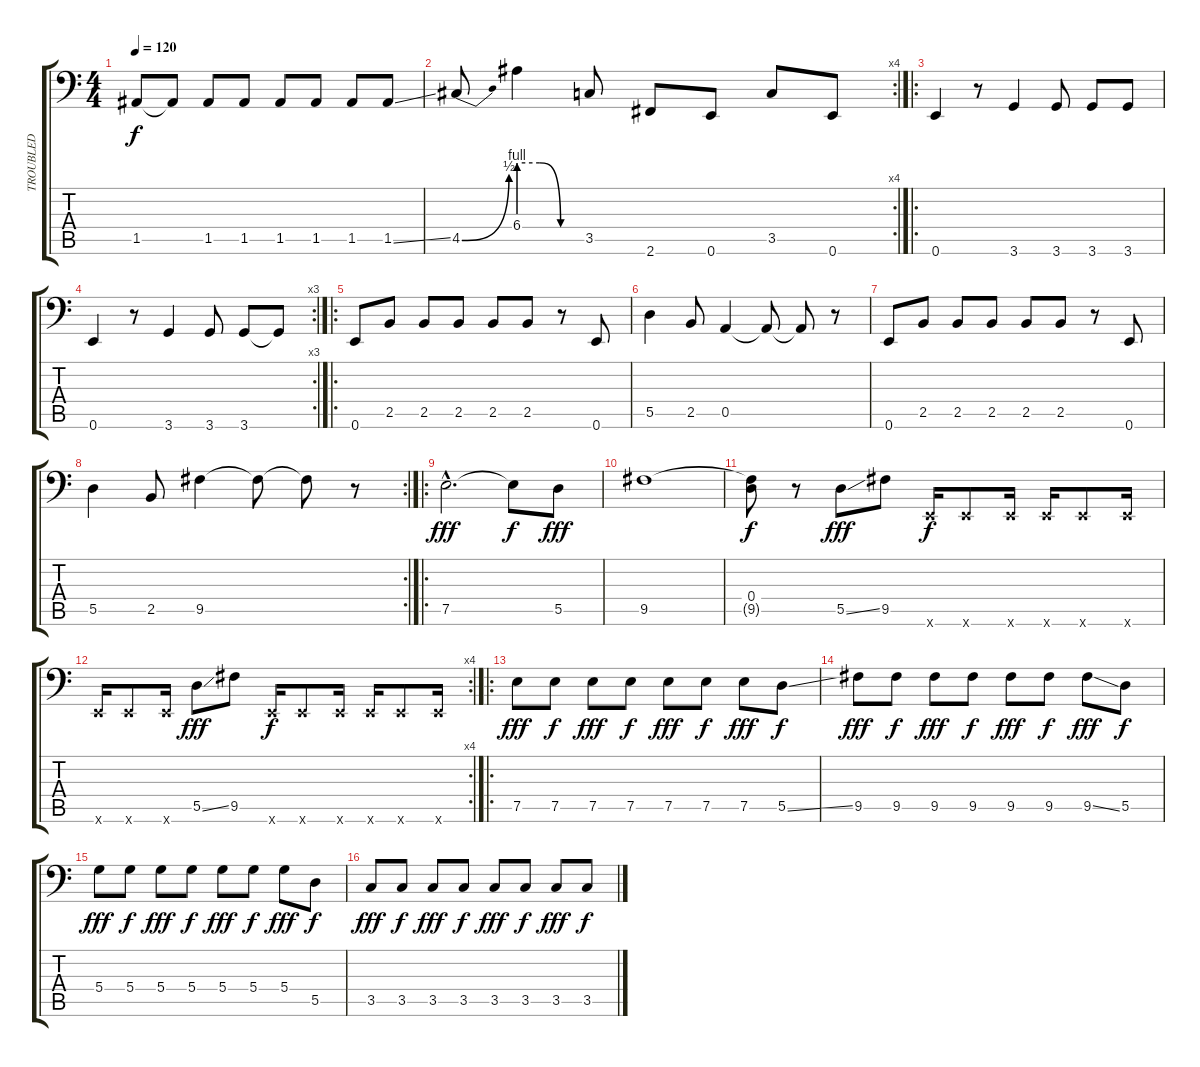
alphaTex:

\track ("TROUBLED" "TROUBLED") {instrument electricbassfinger}
\staff {score tabs}
\tuning (E3 B2 G2 D2 A1 E1) {hide}
\ts (4 4)
\tempo 120
\clef f4
\ks c
1.5.8{dy f} 1.5{t}.8 1.5.8 1.5.8 1.5.8 1.5.8 1.5.8 1.5{ss}.8 |
\rc 4
4.5{be (bend 0 0 60 2)}.8 6.4{be (custom 0 4 20 4 40 0 60 0)}.4 3.5.8 2.6.8 0.6.8 3.5.8 0.6.8 |
\ro
0.6.4 r.8 3.6.4 3.6.8 3.6.8 3.6.8 |
\rc 3
0.6.4 r.8 3.6.4 3.6.8 3.6.8 3.6{t}.8 |
\ro
0.6.8 2.5.8 2.5.8 2.5.8 2.5.8 2.5.8 r.8 0.6.8 |
5.5.4 2.5.8 0.5.4 0.5{t}.8 0.5{t}.8 r.8 |
0.6.8 2.5.8 2.5.8 2.5.8 2.5.8 2.5.8 r.8 0.6.8 |
\rc 2
5.5.4 2.5.8 9.5.4 9.5{t}.8 9.5{t}.8 r.8 |
\ro
7.5{hac}.2{d dy fff} 7.5{t}.8{dy f} 5.5.8{dy fff} |
9.5.1 |
(0.4 9.5{t}).8{dy f} r.8 5.5{ss}.8{dy fff} 9.5.8 0.6{x}.16{dy f} 0.6{x}.8 0.6{x}.16 0.6{x}.16 0.6{x}.8 0.6{x}.16 |
\rc 4
0.6{x}.16 0.6{x}.8 0.6{x}.16 5.5{ss}.8{dy fff} 9.5.8 0.6{x}.16{dy f} 0.6{x}.8 0.6{x}.16 0.6{x}.16 0.6{x}.8 0.6{x}.16 |
\ro
7.5.8{dy fff} 7.5.8{dy f} 7.5.8{dy fff} 7.5.8{dy f} 7.5.8{dy fff} 7.5.8{dy f} 7.5.8{dy fff} 5.5{ss}.8{dy f} |
9.5.8{dy fff} 9.5.8{dy f} 9.5.8{dy fff} 9.5.8{dy f} 9.5.8{dy fff} 9.5.8{dy f} 9.5{ss}.8{dy fff} 5.5.8{dy f} |
5.4.8{dy fff} 5.4.8{dy f} 5.4.8{dy fff} 5.4.8{dy f} 5.4.8{dy fff} 5.4.8{dy f} 5.4.8{dy fff} 5.5.8{dy f} |
3.5.8{dy fff} 3.5.8{dy f} 3.5.8{dy fff} 3.5.8{dy f} 3.5.8{dy fff} 3.5.8{dy f} 3.5.8{dy fff} 3.5{ss}.8{dy f}
